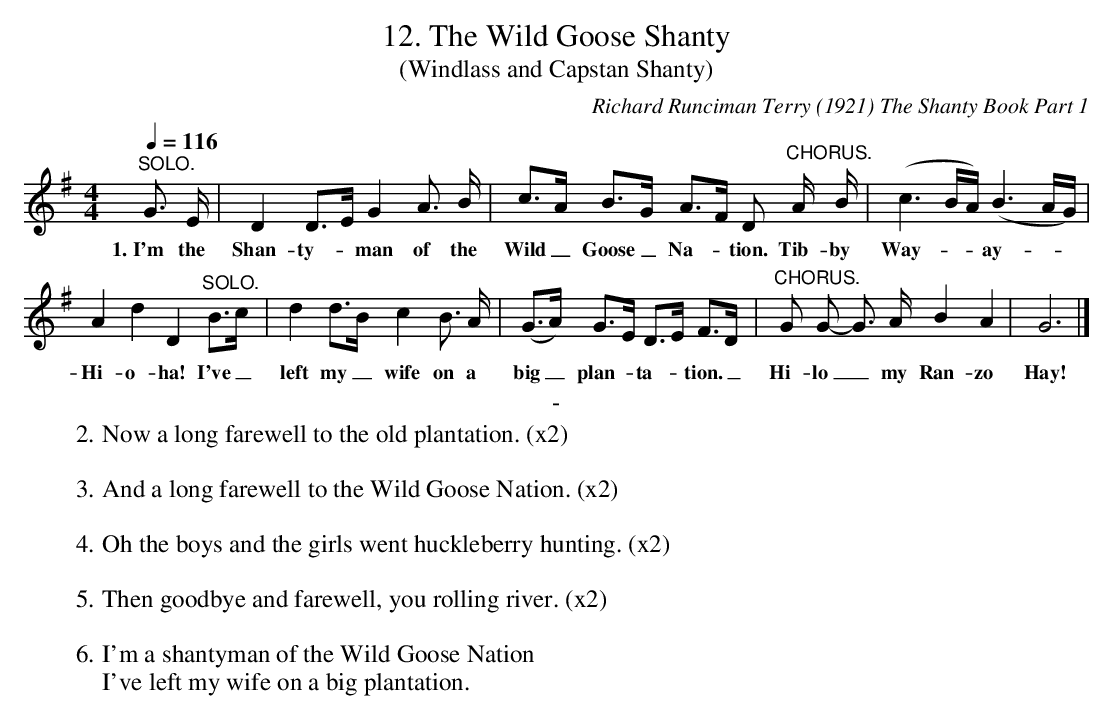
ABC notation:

X:1
T:12. The Wild Goose Shanty
T:(Windlass and Capstan Shanty)
C:Richard Runciman Terry (1921) The Shanty Book Part 1
L:1/8
Q:1/4=116
M:4/4
K:G
"^SOLO." G3/2 E/ | D2 D>E G2 A> B | c>A B>G A>F D"^CHORUS." A/ B/ |
w: 1.~I'm  the|Shan- ty- * man of the|Wild_ Goose _ Na- * tion. Tib- by|
(c3 B/A/) (B3 A/G/) |$ A2 d2 D2"^SOLO." B>c | d2 d>B c2 B> A | (G>A) G>E D>E F>D |
w: Way- * * ay- * *|Hi- o- ha! I've_ |left my_ wife on a|big_ plan- * ta- * tion. _|
"^CHORUS." G G- G3/2 A/ B2 A2 | G6 |]$
w: Hi- lo_ my Ran- zo|Hay!|
T: -
W: 2. Now a long farewell to the old plantation. (x2)
W:
W: 3. And a long farewell to the Wild Goose Nation. (x2)
W:
W: 4. Oh the boys and the girls went huckleberry hunting. (x2)
W:
W: 5. Then goodbye and farewell, you rolling river. (x2)
W:
W: 6. I'm a shantyman of the Wild Goose Nation
W: I've left my wife on a big plantation.
